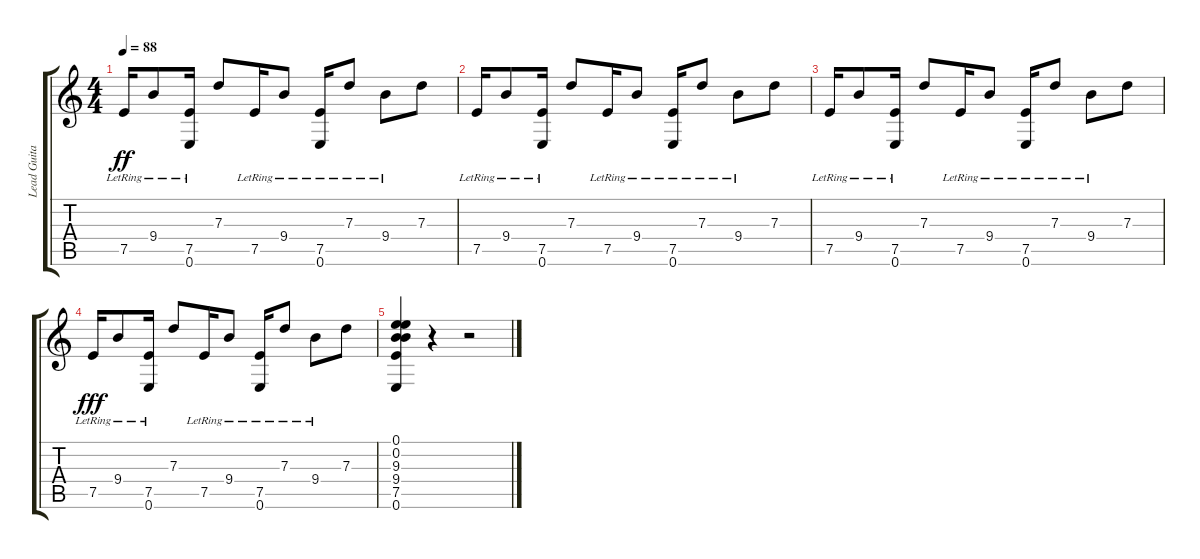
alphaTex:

\track ("Lead Guitar" "Lead Guita") {instrument distortionguitar}
\staff {score tabs}
\tuning (E4 B3 G3 D3 A2 E2) {hide}
\ts (4 4)
\tempo 88
\clef g2
\ks c
7.5{lr}.16{dy ff} 9.4{lr}.8 (7.5{lr} 0.6{lr}).16 7.3.8 7.5{lr}.16 9.4{lr}.8 (7.5{lr} 0.6{lr}).16 7.3{lr}.8 9.4{lr}.8 7.3.8 |
7.5{lr}.16 9.4{lr}.8 (7.5{lr} 0.6{lr}).16 7.3.8 7.5{lr}.16 9.4{lr}.8 (7.5{lr} 0.6{lr}).16 7.3{lr}.8 9.4{lr}.8 7.3.8 |
7.5{lr}.16 9.4{lr}.8 (7.5{lr} 0.6{lr}).16 7.3.8 7.5{lr}.16 9.4{lr}.8 (7.5{lr} 0.6{lr}).16 7.3{lr}.8 9.4{lr}.8 7.3.8 |
7.5{lr}.16{dy fff} 9.4{lr}.8 (7.5{lr} 0.6{lr}).16 7.3.8 7.5{lr}.16 9.4{lr}.8 (7.5{lr} 0.6{lr}).16 7.3{lr}.8 9.4{lr}.8 7.3.8 |
(0.1 0.2 9.3 9.4 7.5 0.6).4 r.4 r.2
